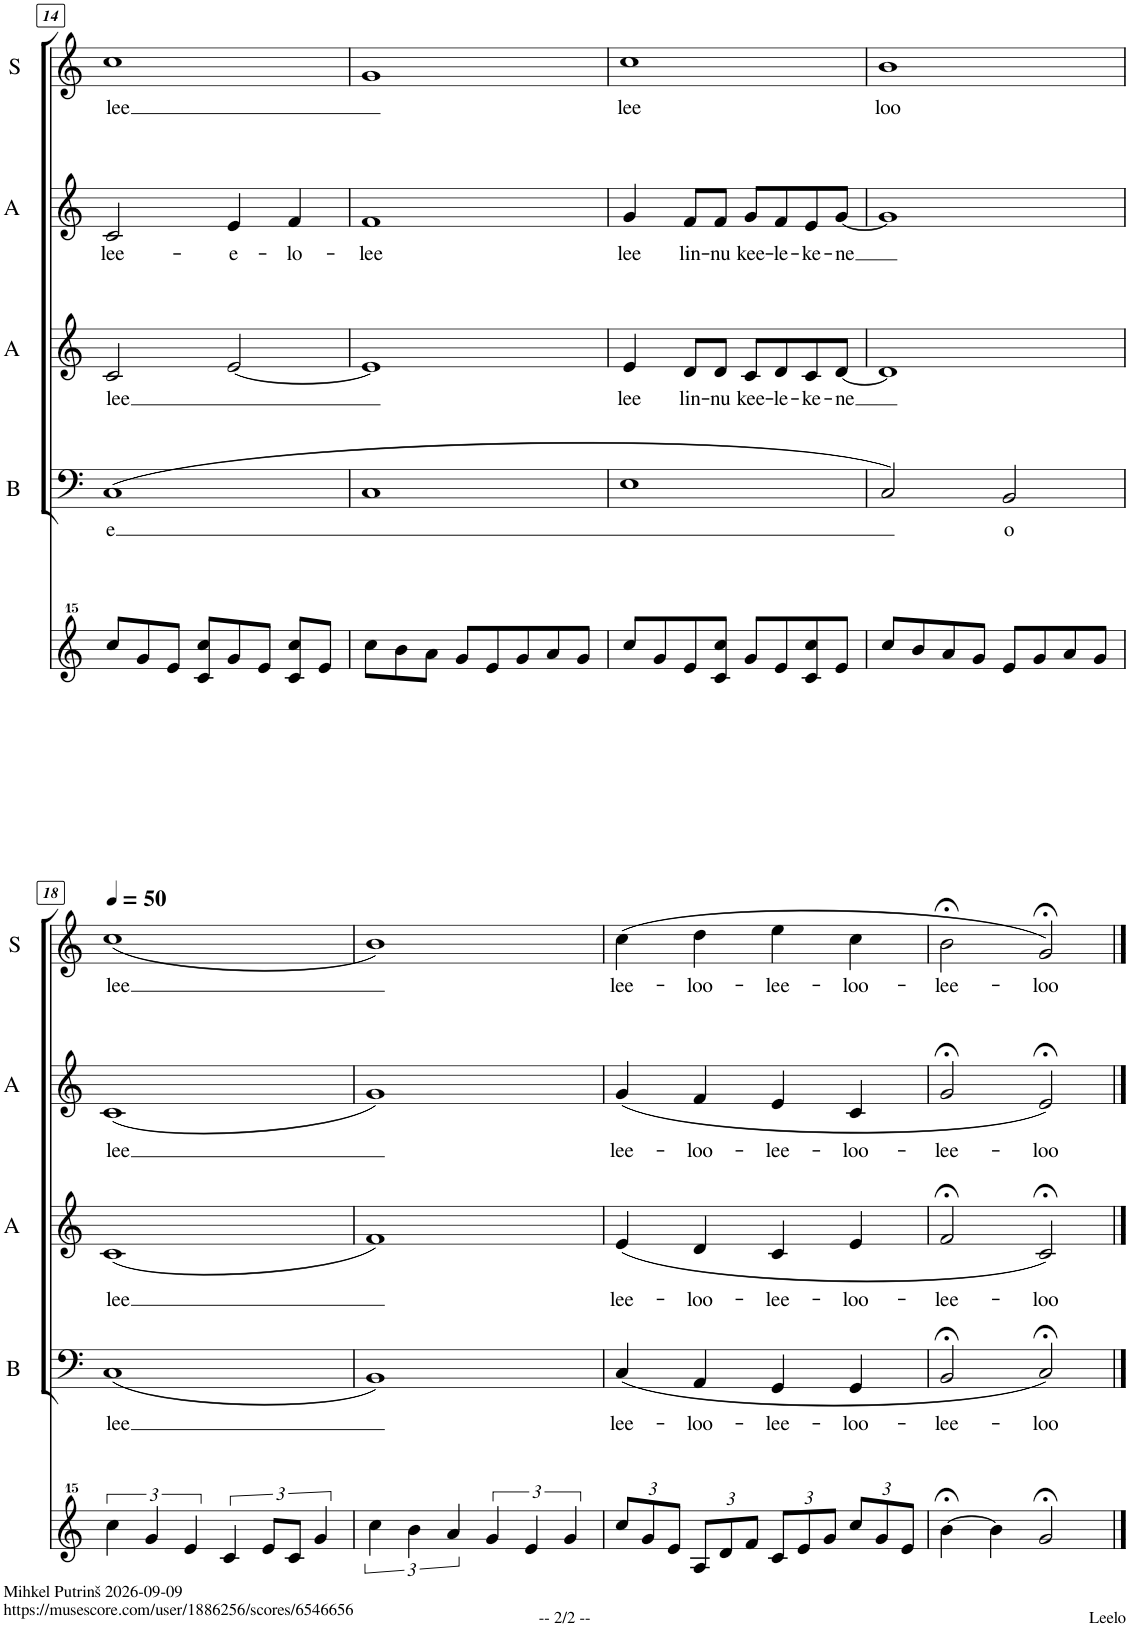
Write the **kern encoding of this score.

**kern	**kern	**text	**kern	**text	**kern	**text	**kern	**text
*part5	*part4	*part4	*part3	*part3	*part2	*part2	*part1	*part1
*staff5	*staff4	*staff4	*staff3	*staff3	*staff2	*staff2	*staff1	*staff1
*I"Piano	*I"B	*	*I"A	*	*I"A	*	*I"S	*
*I'Pno	*I'B	*	*I'A	*	*I'A	*	*I'S	*
!!LO:PB:g=z
*clefG^^2	*clefF4	*	*clefG2	*	*clefG2	*	*clefG2	*
*	*	*	*	*	*Trd1c2	*	*	*
*k[]	*k[]	*	*k[]	*	*k[]	*	*k[]	*
*M4/4	*M4/4	*	*M4/4	*	*M4/4	*	*M4/4	*
=14	=14	=14	=14	=14	=14	=14	=14	=14
!	!	!LO:LY:b	!	!LO:LY:b	!	!LO:LY:b	!	!LO:LY:b
8cccc/L	(1C	-e	2c/	lee	2c/	lee-	1cc	-lee
8ggg/	.	.	.	.	.	.	.	.
8eee/J	.	.	.	.	.	.	.	.
8ccc/ 8cccc/L	.	.	.	.	.	.	.	.
!	!	!	!	!	!	!LO:LY:b	!	!
8ggg/	.	.	[2e/	.	4e/	-e-	.	.
8eee/J	.	.	.	.	.	.	.	.
!	!	!	!	!	!	!LO:LY:b	!	!
8ccc/ 8cccc/L	.	.	.	.	4f/	-lo-	.	.
8eee/J	.	.	.	.	.	.	.	.
=15	=15	=15	=15	=15	=15	=15	=15	=15
!	!	!	!	!	!	!LO:LY:b	!	!
8cccc\L	1C	.	1e]	.	1f	-lee	1g	.
8bbb\	.	.	.	.	.	.	.	.
8aaa\J	.	.	.	.	.	.	.	.
8ggg/L	.	.	.	.	.	.	.	.
8eee/	.	.	.	.	.	.	.	.
8ggg/	.	.	.	.	.	.	.	.
8aaa/	.	.	.	.	.	.	.	.
8ggg/J	.	.	.	.	.	.	.	.
=16	=16	=16	=16	=16	=16	=16	=16	=16
!	!	!	!	!LO:LY:b	!	!LO:LY:b	!	!LO:LY:b
8cccc/L	1E	.	4e/	lee	4g/	lee	1cc	lee
8ggg/	.	.	.	.	.	.	.	.
!	!	!	!	!LO:LY:b	!	!LO:LY:b	!	!
8eee/	.	.	8d/L	lin-	8f/L	lin-	.	.
!	!	!	!	!LO:LY:b	!	!LO:LY:b	!	!
8ccc/ 8cccc/J	.	.	8d/J	-nu	8f/J	-nu	.	.
!	!	!	!	!LO:LY:b	!	!LO:LY:b	!	!
8ggg/L	.	.	8c/L	kee-	8g/L	kee-	.	.
!	!	!	!	!LO:LY:b	!	!LO:LY:b	!	!
8eee/	.	.	8d/	-le-	8f/	-le-	.	.
!	!	!	!	!LO:LY:b	!	!LO:LY:b	!	!
8ccc/ 8cccc/	.	.	8c/	-ke-	8e/	-ke-	.	.
!	!	!	!	!LO:LY:b	!	!LO:LY:b	!	!
8eee/J	.	.	[8d/J	-ne	[8g/J	-ne	.	.
=17	=17	=17	=17	=17	=17	=17	=17	=17
!	!	!	!	!	!	!	!	!LO:LY:b
8cccc/L	2C/)	.	1d]	.	1g]	.	1b	loo
8bbb/	.	.	.	.	.	.	.	.
8aaa/	.	.	.	.	.	.	.	.
8ggg/J	.	.	.	.	.	.	.	.
!	!	!LO:LY:b	!	!	!	!	!	!
8eee/L	2BB/	o	.	.	.	.	.	.
8ggg/	.	.	.	.	.	.	.	.
8aaa/	.	.	.	.	.	.	.	.
8ggg/J	.	.	.	.	.	.	.	.
!!LO:LB:g=z
=18	=18	=18	=18	=18	=18	=18	=18	=18
*	*	*	*	*	*	*	*MM50	*
!	!	!LO:LY:b	!	!LO:LY:b	!	!LO:LY:b	!	!LO:LY:b
6cccc\	(1C	-lee	(1c	lee	(1c	-lee	(<1cc	lee
6ggg/	.	.	.	.	.	.	.	.
6eee/	.	.	.	.	.	.	.	.
6ccc/	.	.	.	.	.	.	.	.
12eee/L	.	.	.	.	.	.	.	.
12ccc/J	.	.	.	.	.	.	.	.
6ggg/	.	.	.	.	.	.	.	.
=19	=19	=19	=19	=19	=19	=19	=19	=19
6cccc\	1BB)	.	1f)	.	1g)	.	1b)	.
6bbb\	.	.	.	.	.	.	.	.
6aaa/	.	.	.	.	.	.	.	.
6ggg/	.	.	.	.	.	.	.	.
6eee/	.	.	.	.	.	.	.	.
6ggg/	.	.	.	.	.	.	.	.
=20	=20	=20	=20	=20	=20	=20	=20	=20
*Xbrackettup	*	*	*	*	*	*	*	*
!	!	!LO:LY:b	!	!LO:LY:b	!	!LO:LY:b	!	!LO:LY:b
12cccc/L	(4C/	lee-	(4e/	lee-	(4g/	lee-	(4cc\	lee-
12ggg/	.	.	.	.	.	.	.	.
12eee/J	.	.	.	.	.	.	.	.
!	!	!LO:LY:b	!	!LO:LY:b	!	!LO:LY:b	!	!LO:LY:b
12aa/L	4AA/	-loo-	4d/	-loo-	4f/	-loo-	4dd\	-loo-
12ddd/	.	.	.	.	.	.	.	.
12fff/J	.	.	.	.	.	.	.	.
!	!	!LO:LY:b	!	!LO:LY:b	!	!LO:LY:b	!	!LO:LY:b
12ccc/L	4GG/	-lee-	4c/	-lee-	4e/	-lee-	4ee\	-lee-
12eee/	.	.	.	.	.	.	.	.
12ggg/J	.	.	.	.	.	.	.	.
!	!	!LO:LY:b	!	!LO:LY:b	!	!LO:LY:b	!	!LO:LY:b
12cccc/L	4GG/	loo-	4e/	-loo-	4c/	-loo-	4cc\	-loo-
12ggg/	.	.	.	.	.	.	.	.
12eee/J	.	.	.	.	.	.	.	.
=21	=21	=21	=21	=21	=21	=21	=21	=21
!	!	!LO:LY:b	!	!LO:LY:b	!	!LO:LY:b	!	!LO:LY:b
[4bbb;<\	2BB;</	-lee-	2f;</	-lee-	2g;</	-lee-	2b;<\	-lee-
4bbb\]	.	.	.	.	.	.	.	.
!	!	!LO:LY:b	!	!LO:LY:b	!	!LO:LY:b	!	!LO:LY:b
2ggg;</	2C;</)	-loo	2c;</)	-loo	2e;</)	-loo	2g;</)	-loo
==	==	==	==	==	==	==	==	==
*-	*-	*-	*-	*-	*-	*-	*-	*-
